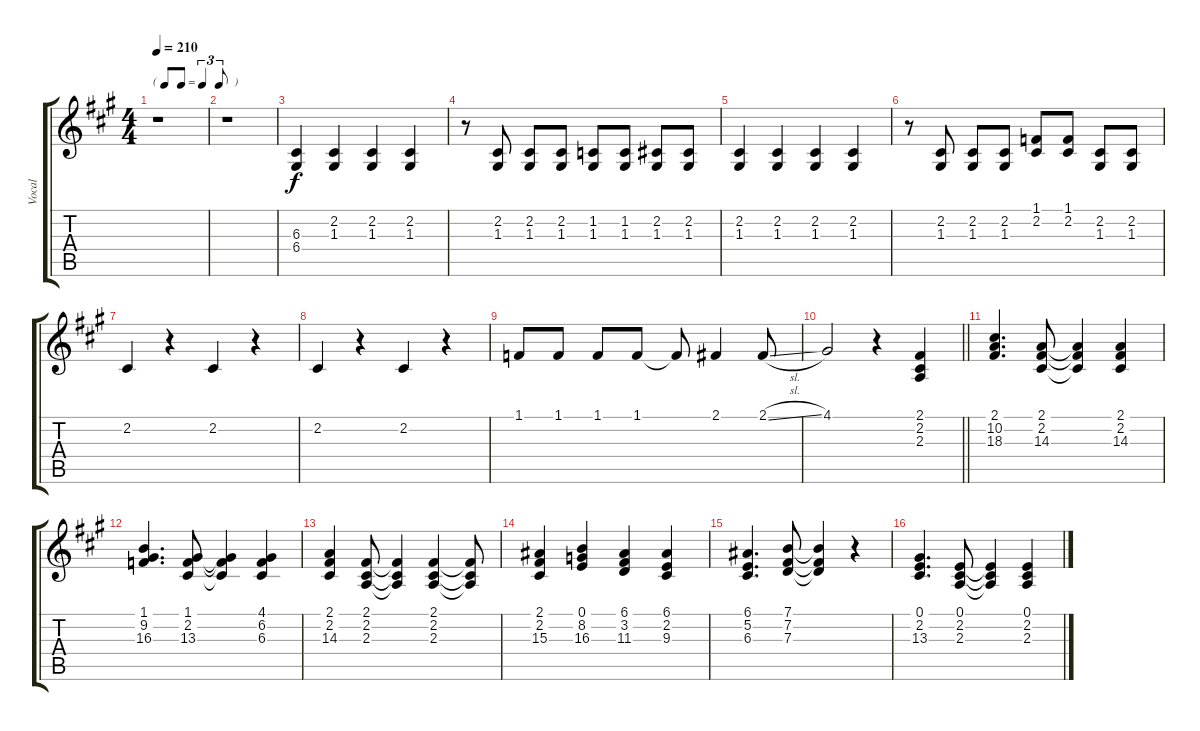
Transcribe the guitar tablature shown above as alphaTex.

\track ("Vocal" "Vocal") {instrument flute}
\staff {score tabs}
\tuning (E4 B3 G3 D3 A2 E2) {hide}
\ts (4 4)
\tf triplet8th
\tempo 210
\clef g2
\ks a
r.1{dy f} |
r.1 |
(6.3 6.4).4 (2.2 1.3).4 (2.2 1.3).4 (2.2 1.3).4 |
r.8 (2.2 1.3).8 (2.2 1.3).8 (2.2 1.3).8 (1.2 1.3).8 (1.2 1.3).8 (2.2 1.3).8 (2.2 1.3).8 |
(2.2 1.3).4 (2.2 1.3).4 (2.2 1.3).4 (2.2 1.3).4 |
r.8 (2.2 1.3).8 (2.2 1.3).8 (2.2 1.3).8 (1.1 2.2).8 (1.1 2.2).8 (2.2 1.3).8 (2.2 1.3).8 |
2.2.4 r.4 2.2.4 r.4 |
2.2.4 r.4 2.2.4 r.4 |
1.1.8 1.1.8 1.1.8 1.1.8 1.1{t}.8 2.1.4 2.1{sl}.8 |
\barLineRight lightlight
4.1.2 r.4 (2.1 2.2 2.3).4 |
(2.1 10.2 18.3).4{d} (2.1 2.2 14.3).8 (2.1{t} 2.2{t} 14.3{t}).4 (2.1 2.2 14.3).4 |
(1.1 9.2 16.3).4{d} (1.1 2.2 13.3).8 (1.1{t} 2.2{t} 13.3{t}).4 (4.1 6.2 6.3).4 |
(2.1 2.2 14.3).4 (2.1 2.2 2.3).8 (2.1{t} 2.2{t} 2.3{t}).4 (2.1 2.2 2.3).4 (2.1{t} 2.2{t} 2.3{t}).8 |
(2.1 2.2 15.3).4 (0.1 8.2 16.3).4 (6.1 3.2 11.3).4 (6.1 2.2 9.3).4 |
(6.1 5.2 6.3).4{d} (7.1 7.2 7.3).8 (7.1{t} 7.2{t} 7.3{t}).4 r.4 |
(0.1 2.2 13.3).4{d} (0.1 2.2 2.3).8 (0.1{t} 2.2{t} 2.3{t}).4 (0.1 2.2 2.3).4
